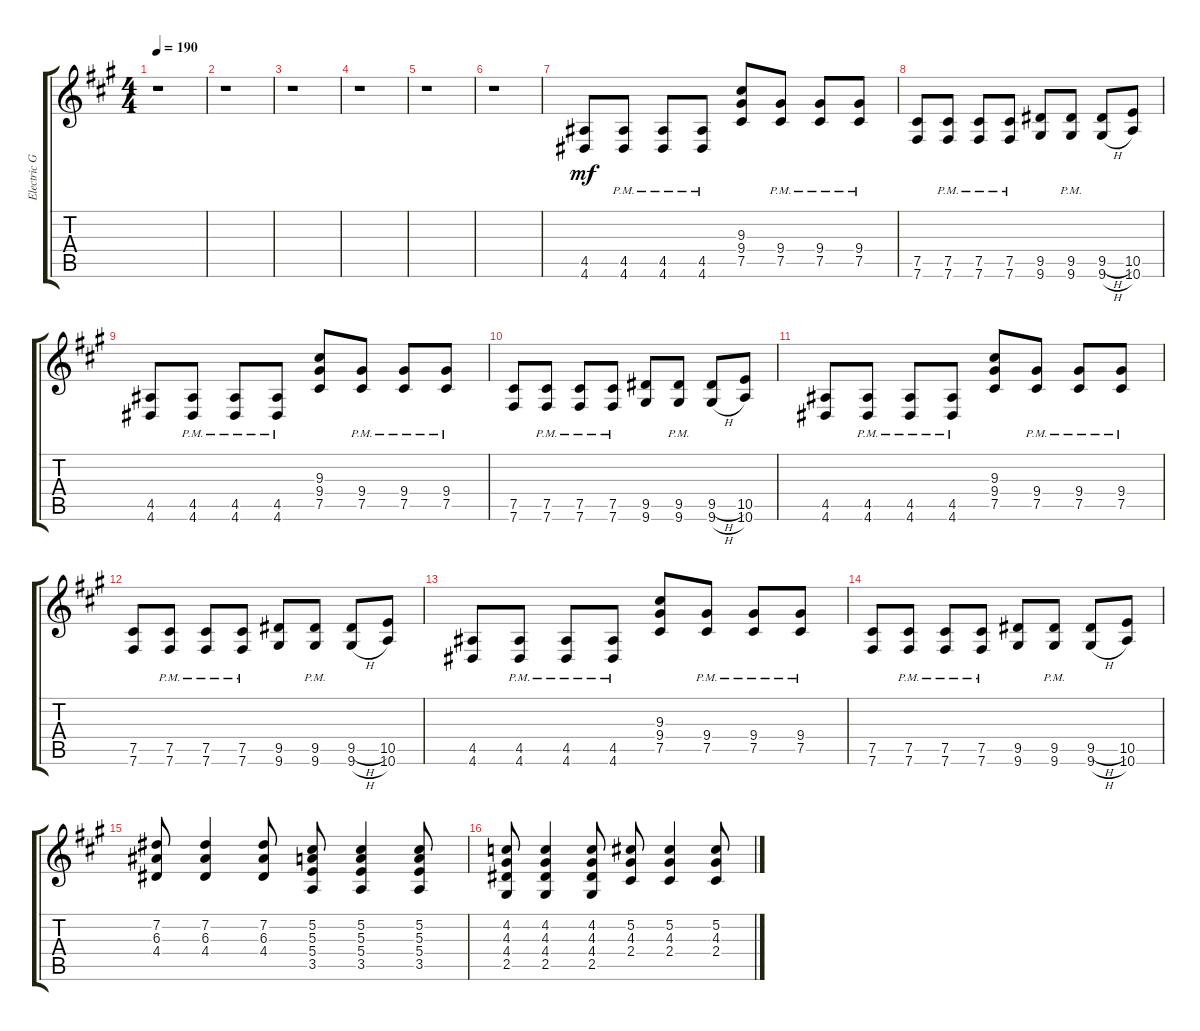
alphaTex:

\track ("Electric Guitar <麗>" "Electric G") {instrument distortionguitar}
\staff {score tabs}
\tuning (Db4 Ab3 E3 B2 Gb2 B1) {hide}
\ts (4 4)
\tempo 190
\clef g2
\ks a
r.1{dy mf} |
r.1 |
r.1 |
r.1 |
r.1 |
r.1 |
\section ("" "")
(4.5 4.6).8 (4.5{pm} 4.6{pm}).8 (4.5{pm} 4.6{pm}).8 (4.5{pm} 4.6{pm}).8 (9.3 9.4 7.5).8 (9.4{pm} 7.5{pm}).8 (9.4{pm} 7.5{pm}).8 (9.4{pm} 7.5{pm}).8 |
(7.5 7.6).8 (7.5{pm} 7.6{pm}).8 (7.5{pm} 7.6{pm}).8 (7.5{pm} 7.6{pm}).8 (9.5 9.6).8 (9.5{pm} 9.6{pm}).8 (9.5{h} 9.6{h}).8 (10.5 10.6).8 |
(4.5 4.6).8 (4.5{pm} 4.6{pm}).8 (4.5{pm} 4.6{pm}).8 (4.5{pm} 4.6{pm}).8 (9.3 9.4 7.5).8 (9.4{pm} 7.5{pm}).8 (9.4{pm} 7.5{pm}).8 (9.4{pm} 7.5{pm}).8 |
(7.5 7.6).8 (7.5{pm} 7.6{pm}).8 (7.5{pm} 7.6{pm}).8 (7.5{pm} 7.6{pm}).8 (9.5 9.6).8 (9.5{pm} 9.6{pm}).8 (9.5{h} 9.6{h}).8 (10.5 10.6).8 |
(4.5 4.6).8 (4.5{pm} 4.6{pm}).8 (4.5{pm} 4.6{pm}).8 (4.5{pm} 4.6{pm}).8 (9.3 9.4 7.5).8 (9.4{pm} 7.5{pm}).8 (9.4{pm} 7.5{pm}).8 (9.4{pm} 7.5{pm}).8 |
(7.5 7.6).8 (7.5{pm} 7.6{pm}).8 (7.5{pm} 7.6{pm}).8 (7.5{pm} 7.6{pm}).8 (9.5 9.6).8 (9.5{pm} 9.6{pm}).8 (9.5{h} 9.6{h}).8 (10.5 10.6).8 |
(4.5 4.6).8 (4.5{pm} 4.6{pm}).8 (4.5{pm} 4.6{pm}).8 (4.5{pm} 4.6{pm}).8 (9.3 9.4 7.5).8 (9.4{pm} 7.5{pm}).8 (9.4{pm} 7.5{pm}).8 (9.4{pm} 7.5{pm}).8 |
(7.5 7.6).8 (7.5{pm} 7.6{pm}).8 (7.5{pm} 7.6{pm}).8 (7.5{pm} 7.6{pm}).8 (9.5 9.6).8 (9.5{pm} 9.6{pm}).8 (9.5{h} 9.6{h}).8 (10.5 10.6).8 |
\section ("" "")
(7.2 6.3 4.4).8 (7.2 6.3 4.4).4 (7.2 6.3 4.4).8 (5.2 5.3 5.4 3.5).8 (5.2 5.3 5.4 3.5).4 (5.2 5.3 5.4 3.5).8 |
(4.2 4.3 4.4 2.5).8 (4.2 4.3 4.4 2.5).4 (4.2 4.3 4.4 2.5).8 (5.2 4.3 2.4).8 (5.2 4.3 2.4).4 (5.2 4.3 2.4).8
